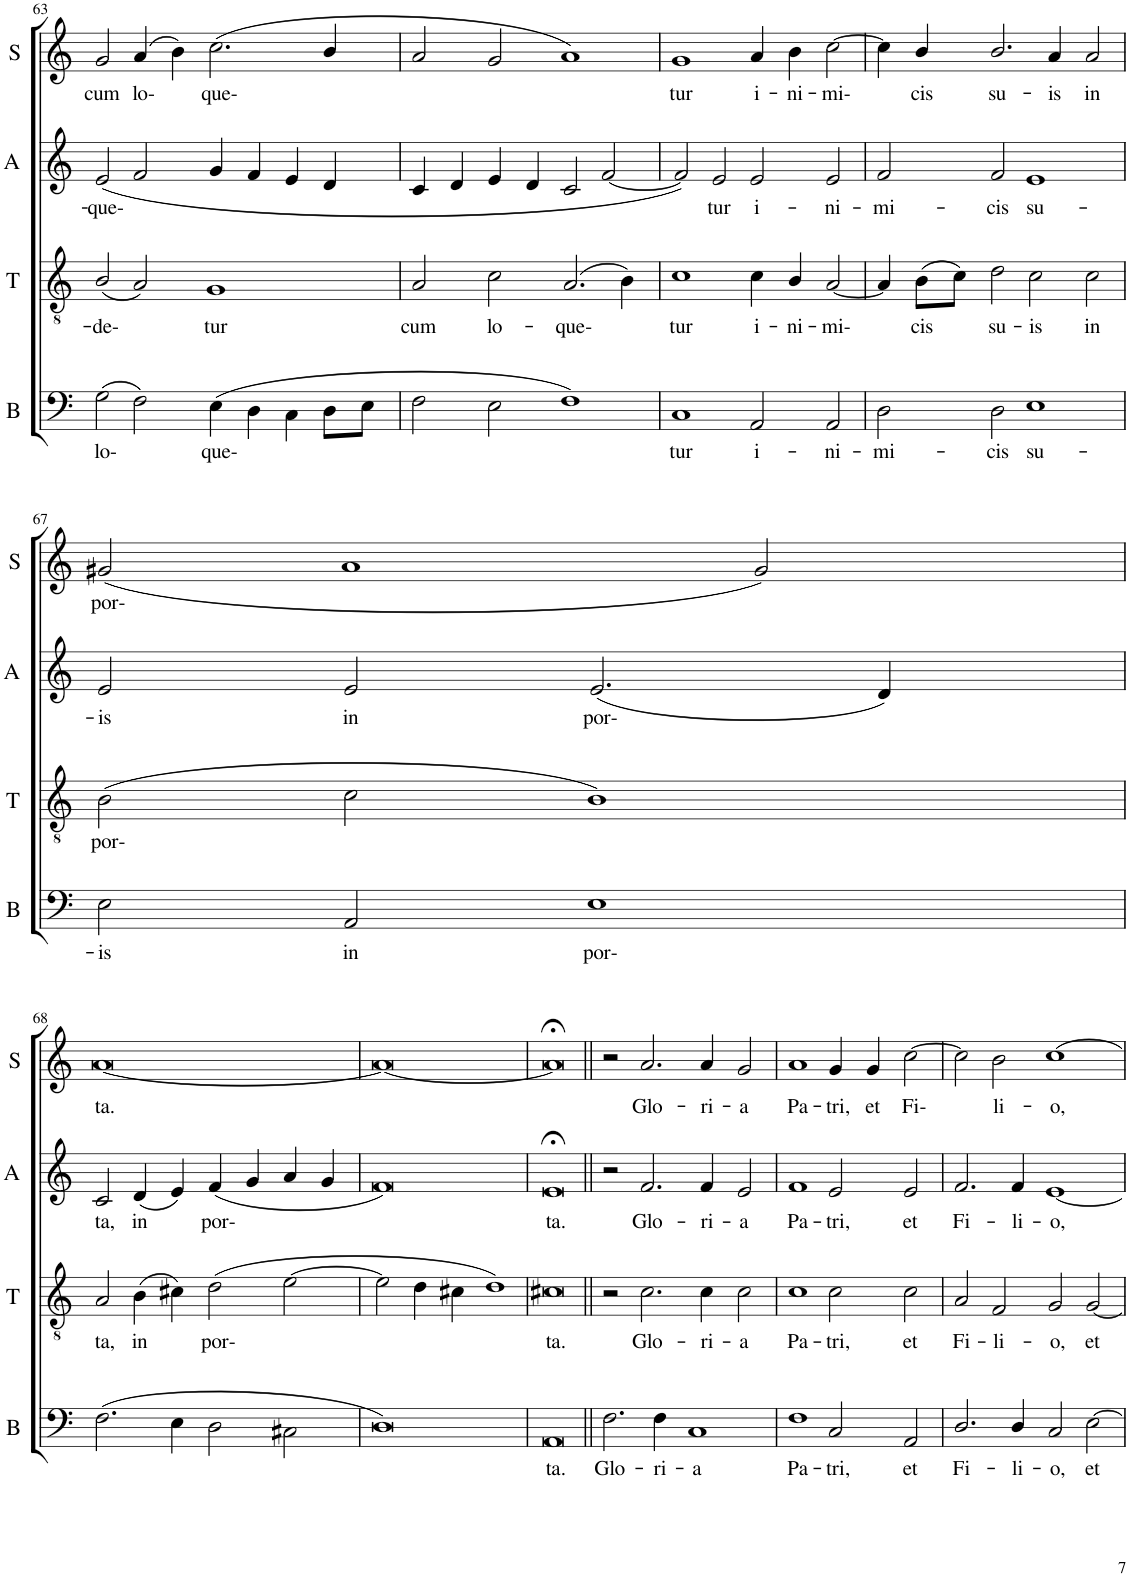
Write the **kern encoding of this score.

**kern	**text	**kern	**text	**kern	**text	**kern	**text
*part4	*part4	*part3	*part3	*part2	*part2	*part1	*part1
*staff4	*staff4	*staff3	*staff3	*staff2	*staff2	*staff1	*staff1
*I"Bass	*	*I"Tenor	*	*I"Alto	*	*I"Soprano	*
*I'B	*	*I'T	*	*I'A	*	*I'S	*
!!LO:PB:g=z
*clefF4	*	*clefGv2	*	*clefG2	*	*clefG2	*
*	*	*	*	*	*	*Trd-7c-12	*
*k[]	*	*k[]	*	*k[]	*	*k[]	*
*M4/2	*	*M4/2	*	*M4/2	*	*M4/2	*
=63	=63	=63	=63	=63	=63	=63	=63
!	!LO:LY:b	!	!LO:LY:b	!	!LO:LY:b	!	!LO:LY:b
(2G\	lo-	(2B/	de-	(2e/	que-	2g/	cum
!	!	!	!	!	!	!	!LO:LY:b
2F\)	.	2A/)	.	2f/	.	(4a/	lo-
.	.	.	.	.	.	4b\)	.
!	!LO:LY:b	!	!LO:LY:b	!	!	!	!LO:LY:b
(4E\	que-	1G	tur	4g/	.	(2.cc\	que-
4D\	.	.	.	4f/	.	.	.
4C\	.	.	.	4e/	.	.	.
8D\L	.	.	.	4d/	.	4b/	.
8E\J	.	.	.	.	.	.	.
=64	=64	=64	=64	=64	=64	=64	=64
!	!	!	!LO:LY:b	!	!	!	!
2F\	.	2A/	cum	4c/	.	2a/	.
.	.	.	.	4d/	.	.	.
!	!	!	!LO:LY:b	!	!	!	!
2E\	.	2c\	lo-	4e/	.	2g/	.
.	.	.	.	4d/	.	.	.
!	!	!	!LO:LY:b	!	!	!	!
1F)	.	(2.A/	que-	2c/	.	1a)	.
.	.	.	.	[2f/	.	.	.
.	.	4B\)	.	.	.	.	.
=65	=65	=65	=65	=65	=65	=65	=65
!	!LO:LY:b	!	!LO:LY:b	!	!	!	!LO:LY:b
1C	tur	1c	tur	2f/])	.	1g	tur
!	!	!	!	!	!LO:LY:b	!	!
.	.	.	.	2e/	tur	.	.
!	!LO:LY:b	!	!LO:LY:b	!	!LO:LY:b	!	!LO:LY:b
2AA/	i-	4c\	i-	2e/	i-	4a/	i-
!	!	!	!LO:LY:b	!	!	!	!LO:LY:b
.	.	4B/	ni-	.	.	4b\	ni-
!	!LO:LY:b	!	!LO:LY:b	!	!LO:LY:b	!	!LO:LY:b
2AA/	ni-	[2A/	mi-	2e/	ni-	[2cc\	mi-
=66	=66	=66	=66	=66	=66	=66	=66
!	!LO:LY:b	!	!	!	!LO:LY:b	!	!
2D\	mi-	4A/]	.	2f/	mi-	4cc\]	.
!	!	!	!LO:LY:b	!	!	!	!LO:LY:b
.	.	(8B\L	cis	.	.	4b/	cis
.	.	8c\J)	.	.	.	.	.
!	!LO:LY:b	!	!LO:LY:b	!	!LO:LY:b	!	!LO:LY:b
2D\	cis	2d\	su-	2f/	cis	2.b/	su-
!	!LO:LY:b	!	!LO:LY:b	!	!LO:LY:b	!	!
1E	su-	2c\	is	1e	su-	.	.
!	!	!	!	!	!	!	!LO:LY:b
.	.	.	.	.	.	4a/	is
!	!	!	!LO:LY:b	!	!	!	!LO:LY:b
.	.	2c\	in	.	.	2a/	in
!!LO:LB:g=z
=67	=67	=67	=67	=67	=67	=67	=67
!	!LO:LY:b	!	!LO:LY:b	!	!LO:LY:b	!	!LO:LY:b
2E\	is	(2B\	por-	2e/	is	(2g#X/	por-
!	!LO:LY:b	!	!	!	!LO:LY:b	!	!
2AA/	in	2c\	.	2e/	in	1a	.
!	!LO:LY:b	!	!	!	!LO:LY:b	!	!
1E	por-	1B)	.	(2.e/	por-	.	.
.	.	.	.	.	.	2g#/)	.
.	.	.	.	4d/)	.	.	.
!!LO:LB:g=z
=68	=68	=68	=68	=68	=68	=68	=68
!	!	!	!LO:LY:b	!	!LO:LY:b	!	!LO:LY:b
(2.F\	.	2A/	ta,	2c/	ta,	[0a	ta.
!	!	!	!LO:LY:b	!	!LO:LY:b	!	!
.	.	(4B\	in	(4d/	in	.	.
4E\	.	4c#X\)	.	4e/)	.	.	.
!	!	!	!LO:LY:b	!	!LO:LY:b	!	!
2D\	.	(2d\	por-	(4f/	por-	.	.
.	.	.	.	4g/	.	.	.
2C#X\	.	[2e\	.	4a/	.	.	.
.	.	.	.	4g/	.	.	.
=69	=69	=69	=69	=69	=69	=69	=69
0D)	.	2e\]	.	0f)	.	0a_	.
.	.	4d\	.	.	.	.	.
.	.	4c#X\	.	.	.	.	.
.	.	1d)	.	.	.	.	.
=70	=70	=70	=70	=70	=70	=70	=70
!	!LO:LY:b	!	!LO:LY:b	!	!LO:LY:b	!	!
0AA	ta.	0c#X	ta.	0e;<	ta.	0a;<]	.
=71||	=71||	=71||	=71||	=71||	=71||	=71||	=71||
!	!LO:LY:b	!	!	!	!	!	!
2.F\	Glo-	2r	.	2r	.	2r	.
!	!	!	!LO:LY:b	!	!LO:LY:b	!	!LO:LY:b
.	.	2.c\	Glo-	2.f/	Glo-	2.a/	Glo-
!	!LO:LY:b	!	!	!	!	!	!
4F\	ri-	.	.	.	.	.	.
!	!LO:LY:b	!	!	!	!	!	!
1C	a	.	.	.	.	.	.
!	!	!	!LO:LY:b	!	!LO:LY:b	!	!LO:LY:b
.	.	4c\	ri-	4f/	ri-	4a/	ri-
!	!	!	!LO:LY:b	!	!LO:LY:b	!	!LO:LY:b
.	.	2c\	a	2e/	a	2g/	a
=72	=72	=72	=72	=72	=72	=72	=72
!	!LO:LY:b	!	!LO:LY:b	!	!LO:LY:b	!	!LO:LY:b
1F	Pa-	1c	Pa-	1f	Pa-	1a	Pa-
!	!LO:LY:b	!	!LO:LY:b	!	!LO:LY:b	!	!LO:LY:b
2C/	tri,	2c\	tri,	2e/	tri,	4g/	tri,
!	!	!	!	!	!	!	!LO:LY:b
.	.	.	.	.	.	4g/	et
!	!LO:LY:b	!	!LO:LY:b	!	!LO:LY:b	!	!LO:LY:b
2AA/	et	2c\	et	2e/	et	[2cc\	Fi-
=73	=73	=73	=73	=73	=73	=73	=73
!	!LO:LY:b	!	!LO:LY:b	!	!LO:LY:b	!	!
2.D/	Fi-	2A/	Fi-	2.f/	Fi-	2cc\]	.
!	!	!	!LO:LY:b	!	!	!	!LO:LY:b
.	.	2F/	li-	.	.	2b\	li-
!	!LO:LY:b	!	!	!	!LO:LY:b	!	!
4D/	li-	.	.	4f/	li-	.	.
!	!LO:LY:b	!	!LO:LY:b	!	!LO:LY:b	!	!LO:LY:b
2C/	o,	2G/	o,	[1e	o,	[1cc	o,
!	!LO:LY:b	!	!LO:LY:b	!	!	!	!
[2E\	et	[2G/	et	.	.	.	.
=	=	=	=	=	=	=	=
*-	*-	*-	*-	*-	*-	*-	*-
